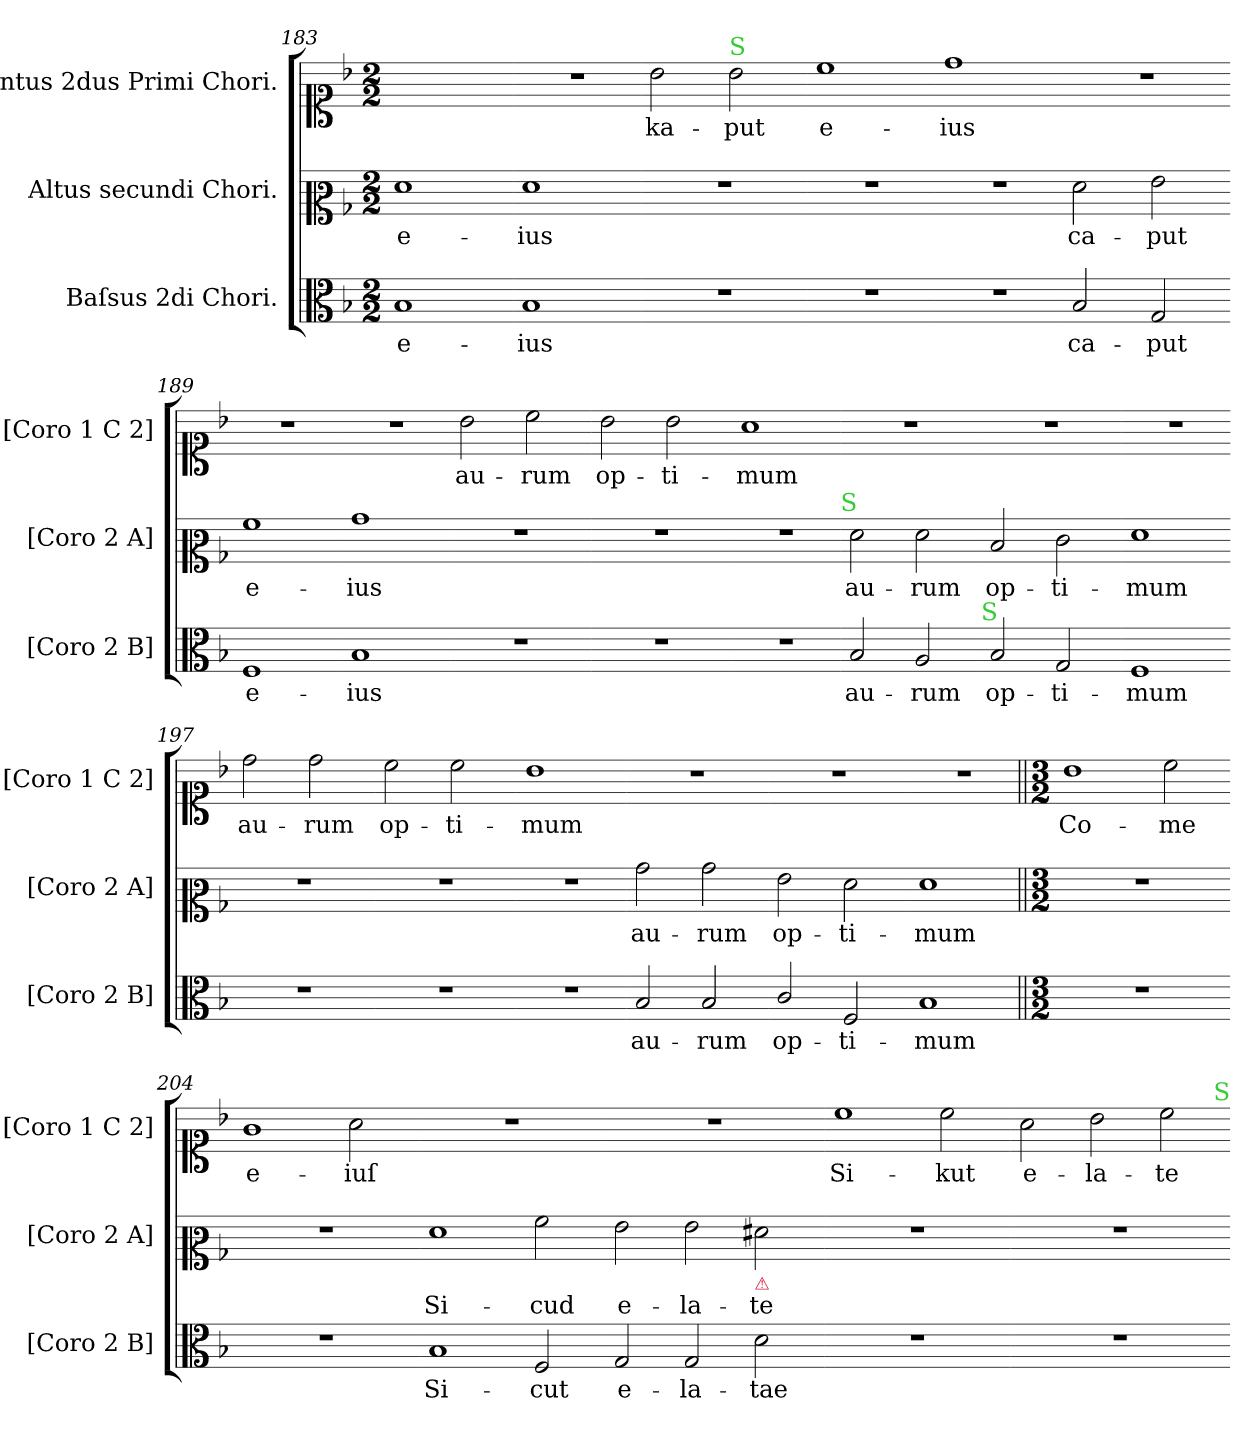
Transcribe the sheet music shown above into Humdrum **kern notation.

**kern	**text	**kern	**text	**kern	**text
*part3	*part3	*part2	*part2	*part1	*part1
*staff3	*staff3	*staff2	*staff2	*staff1	*staff1
*I"Baſsus 2di Chori.	*	*I"Altus secundi Chori.	*	*I"Cantus 2dus Primi Chori.	*
*I'[Coro 2 B]	*	*I'[Coro 2 A]	*	*I'[Coro 1 C 2]	*
*clefC3	*	*clefC2	*	*clefC1	*
*k[b-]	*	*k[b-]	*	*k[b-]	*
*F:	*	*F:	*	*F:	*
*M2/2	*	*M2/2	*	*M2/2	*
=183	=183	=183	=183	=183	=183
1B-	e-	1f	e-	1ryy	.
=184-	=184-	=184-	=184-	=184-	=184-
1B-	-ius	1f	-ius	1r	.
=185-	=185-	=185-	=185-	=185-	=185-
1r	.	1r	.	2b-\	ka-
!	!	!	!	!LO:TX:a:color=limegreen:t=S	!
.	.	.	.	2b-\	-put
=186-	=186-	=186-	=186-	=186-	=186-
1r	.	1r	.	1cc	e-
=187-	=187-	=187-	=187-	=187-	=187-
1r	.	1r	.	1dd	-ius
=188-	=188-	=188-	=188-	=188-	=188-
2B-/	ca-	2f\	ca-	1r	.
2G/	-put	2g\	-put	.	.
=189-	=189-	=189-	=189-	=189-	=189-
1F	e-	1a	e-	1r	.
=190-	=190-	=190-	=190-	=190-	=190-
1B-	-ius	1b-	-ius	1r	.
=191-	=191-	=191-	=191-	=191-	=191-
1r	.	1r	.	2b-\	au-
.	.	.	.	2cc\	-rum
=192-	=192-	=192-	=192-	=192-	=192-
1r	.	1r	.	2b-\	op-
.	.	.	.	2b-\	-ti-
=193-	=193-	=193-	=193-	=193-	=193-
1r	.	1r	.	1a	-mum
!	!	!LO:TX:a:color=limegreen:t=S	!	!	!
=194-	=194-	=194-	=194-	=194-	=194-
2B-/	au-	2f\	au-	1r	.
2A/	-rum	2f\	-rum	.	.
!LO:TX:a:color=limegreen:t=S	!	!	!	!	!
=195-	=195-	=195-	=195-	=195-	=195-
2B-/	op-	2d/	op-	1r	.
2G/	-ti-	2e\	-ti-	.	.
=196-	=196-	=196-	=196-	=196-	=196-
1F	-mum	1f	-mum	1r	.
=197-	=197-	=197-	=197-	=197-	=197-
1r	.	1r	.	2dd\	au-
.	.	.	.	2dd\	-rum
=198-	=198-	=198-	=198-	=198-	=198-
1r	.	1r	.	2cc\	op-
.	.	.	.	2cc\	-ti-
=199-	=199-	=199-	=199-	=199-	=199-
1r	.	1r	.	1b-	-mum
=200-	=200-	=200-	=200-	=200-	=200-
2B-/	au-	2b-\	au-	1r	.
2B-/	-rum	2b-\	-rum	.	.
=201-	=201-	=201-	=201-	=201-	=201-
2c/	op-	2g\	op-	1r	.
2F/	-ti-	2f\	-ti-	.	.
=202-	=202-	=202-	=202-	=202-	=202-
1B-	-mum	1f	-mum	1r	.
=203||	=203||	=203||	=203||	=203||	=203||
*M3/2	*	*M3/2	*	*M3/2	*
1.r	.	1.r	.	1b-	Co-
.	.	.	.	2cc\	-me
=204-	=204-	=204-	=204-	=204-	=204-
1.r	.	1.r	.	1g	e-
.	.	.	.	2a\	-iuſ
=205-	=205-	=205-	=205-	=205-	=205-
1B-	Si-	1f	Si-	1.r	.
2F/	-cut	2a\	-cud	.	.
=206-	=206-	=206-	=206-	=206-	=206-
2G/	e-	2g\	e-	1.r	.
2G/	-la-	2g\	-la-	.	.
!	!	!LO:TX:b:color=crimson:t=⚠	!	!	!
2d\	-tae	2f#X\	-te	.	.
=207-	=207-	=207-	=207-	=207-	=207-
1.r	.	1.r	.	1cc	Si-
.	.	.	.	2cc\	-kut
=208-	=208-	=208-	=208-	=208-	=208-
1.r	.	1.r	.	2a\	e-
.	.	.	.	2b-\	-la-
.	.	.	.	2cc\	-te
!	!	!	!	!LO:TX:a:color=limegreen:t=S	!
=-	=-	=-	=-	=-	=-
*-	*-	*-	*-	*-	*-
